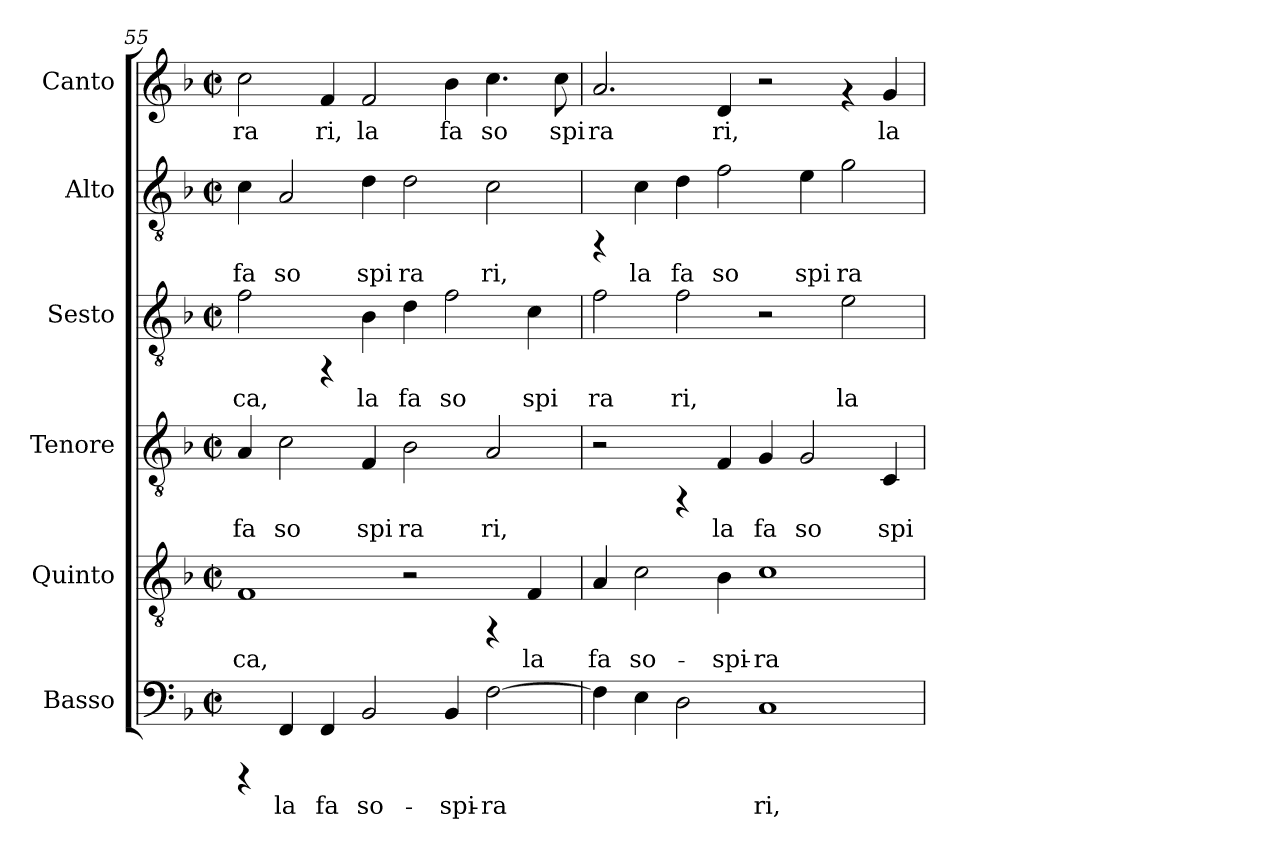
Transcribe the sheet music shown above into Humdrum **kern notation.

**kern	**text	**kern	**text	**kern	**text	**kern	**text	**kern	**text	**kern	**text
*part6	*part6	*part5	*part5	*part4	*part4	*part3	*part3	*part2	*part2	*part1	*part1
*staff6	*staff6	*staff5	*staff5	*staff4	*staff4	*staff3	*staff3	*staff2	*staff2	*staff1	*staff1
*I"Basso	*	*I"Quinto	*	*I"Tenore	*	*I"Sesto	*	*I"Alto	*	*I"Canto	*
*clefF4	*	*clefGv2	*	*clefGv2	*	*clefGv2	*	*clefGv2	*	*clefG2	*
*k[b-]	*	*k[b-]	*	*k[b-]	*	*k[b-]	*	*k[b-]	*	*k[b-]	*
*F:	*	*F:	*	*F:	*	*F:	*	*F:	*	*F:	*
*M2/2	*	*M2/2	*	*M2/2	*	*M2/2	*	*M2/2	*	*M2/2	*
*met(c|)	*	*met(c|)	*	*met(c|)	*	*met(c|)	*	*met(c|)	*	*met(c|)	*
=55	=55	=55	=55	=55	=55	=55	=55	=55	=55	=55	=55
!	!	!	!LO:LY:b:cj	!	!LO:LY:b:cj	!	!LO:LY:b:cj	!	!LO:LY:b:cj	!	!LO:LY:b:cj
4rCCC	.	1F	-ca,	4A/	fa	2f\	ca,	4c\	fa	2cc\	ra
!	!LO:LY:b:cj	!	!	!	!LO:LY:b:cj	!	!	!	!LO:LY:b:cj	!	!
4FF/	la	.	.	2c\	so	.	.	2A/	so	.	.
!	!LO:LY:b:cj	!	!	!	!	!	!	!	!	!	!LO:LY:b:cj
4FF/	fa	.	.	.	.	4rFF	.	.	.	4f/	ri,
!	!LO:LY:b:cj	!	!	!	!LO:LY:b:cj	!	!LO:LY:b:cj	!	!LO:LY:b:cj	!	!LO:LY:b:cj
2BB-/	so-	.	.	4F/	spi	4B-\	la	4d\	spi	2f/	la
!	!	!	!	!	!LO:LY:b:cj	!	!LO:LY:b:cj	!	!LO:LY:b:cj	!	!
.	.	2r	.	2B-\	ra	4d\	fa	2d\	ra	.	.
!	!LO:LY:b:cj	!	!	!	!	!	!LO:LY:b:cj	!	!	!	!LO:LY:b:cj
4BB-/	-spi-	.	.	.	.	2f\	so	.	.	4b-\	fa
!	!LO:LY:b:cj	!	!	!	!LO:LY:b:cj	!	!	!	!LO:LY:b:cj	!	!LO:LY:b:cj
[>2F\	-ra-	4rFF	.	2A/	ri,	.	.	2c\	ri,	4.cc\	so
!	!	!	!LO:LY:b:cj	!	!	!	!LO:LY:b:cj	!	!	!	!
.	.	4F/	la	.	.	4c\	spi	.	.	.	.
!	!	!	!	!	!	!	!	!	!	!	!LO:LY:b:cj
.	.	.	.	.	.	.	.	.	.	8cc\	spi
=56	=56	=56	=56	=56	=56	=56	=56	=56	=56	=56	=56
!	!LO:LY:b:cj	!	!LO:LY:b:cj	!	!	!	!LO:LY:b:cj	!	!	!	!LO:LY:b:cj
4F\]	--	4A/	fa	2r	.	2f\	ra	4rFF	.	2.a/	ra
!	!LO:LY:b:cj	!	!LO:LY:b:cj	!	!	!	!	!	!LO:LY:b:cj	!	!
4E\	--	2c\	so-	.	.	.	.	4c\	la	.	.
!	!LO:LY:b:cj	!	!	!	!	!	!LO:LY:b:cj	!	!LO:LY:b:cj	!	!
2D\	--	.	.	4rFF	.	2f\	ri,	4d\	fa	.	.
!	!	!	!LO:LY:b:cj	!	!LO:LY:b:cj	!	!	!	!LO:LY:b:cj	!	!LO:LY:b:cj
.	.	4B-\	-spi-	4F/	la	.	.	2f\	so	4d/	ri,
!	!LO:LY:b:cj	!	!LO:LY:b:cj	!	!LO:LY:b:cj	!	!	!	!	!	!
1C	-ri,	1c	-ra-	4G/	fa	2r	.	.	.	2r	.
!	!	!	!	!	!LO:LY:b:cj	!	!	!	!LO:LY:b:cj	!	!
.	.	.	.	2G/	so	.	.	4e\	spi	.	.
!	!	!	!	!	!	!	!LO:LY:b:cj	!	!LO:LY:b:cj	!	!
.	.	.	.	.	.	2e\	la	2g\	ra	4rf	.
!	!	!	!	!	!LO:LY:b:cj	!	!	!	!	!	!LO:LY:b:cj
.	.	.	.	4C/	spi	.	.	.	.	4g/	la
=	=	=	=	=	=	=	=	=	=	=	=
*-	*-	*-	*-	*-	*-	*-	*-	*-	*-	*-	*-
